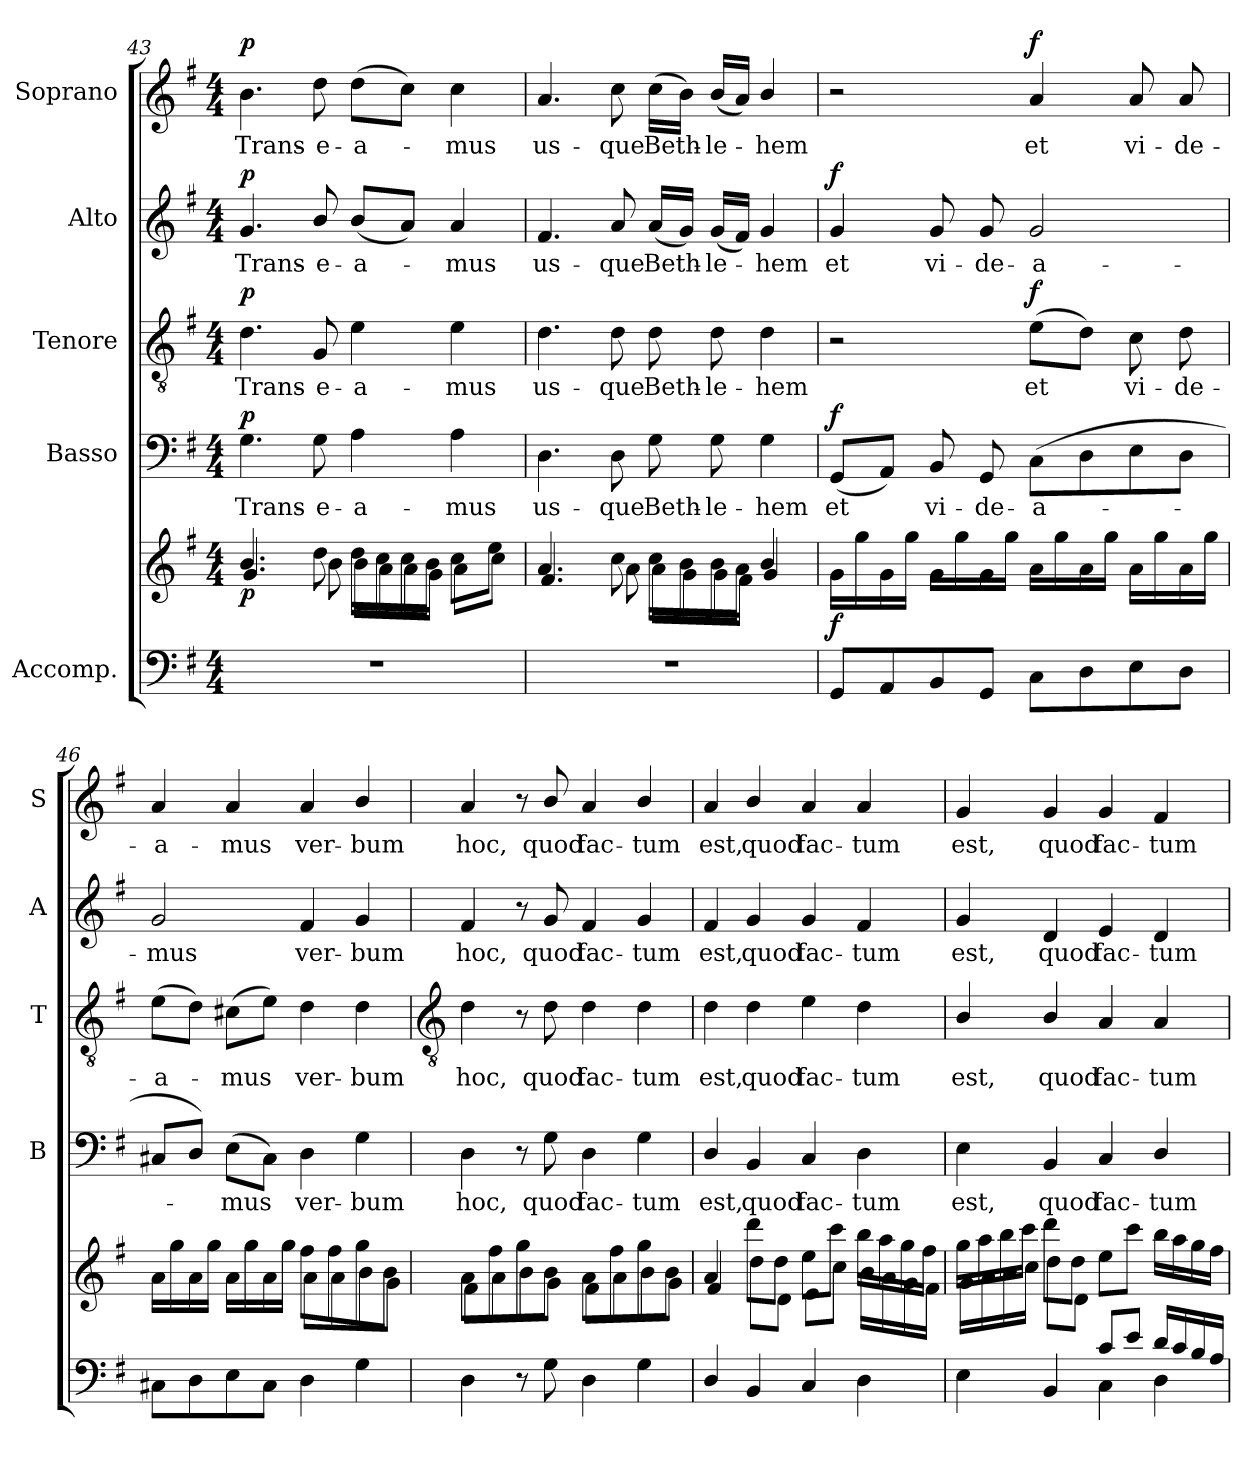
**kern	**kern	**dynam	**kern	**text	**dynam	**kern	**text	**dynam	**kern	**text	**dynam	**kern	**text	**dynam
*part5	*part5	*part5	*part4	*part4	*part4	*part3	*part3	*part3	*part2	*part2	*part2	*part1	*part1	*part1
*staff6	*staff5	*staff5/6	*staff4	*staff4	*staff4	*staff3	*staff3	*staff3	*staff2	*staff2	*staff2	*staff1	*staff1	*staff1
*I"Accomp.	*	*	*I"Basso	*	*	*I"Tenore	*	*	*I"Alto	*	*	*I"Soprano	*	*
*	*	*	*I'B	*	*	*I'T	*	*	*I'A	*	*	*I'S	*	*
!!LO:LB:g=z
*clefF4	*clefG2	*	*clefF4	*	*	*clefGv2	*	*	*clefG2	*	*	*clefG2	*	*
*k[f#]	*k[f#]	*	*k[f#]	*	*	*k[f#]	*	*	*k[f#]	*	*	*k[f#]	*	*
*G:	*G:	*	*G:	*	*	*G:	*	*	*G:	*	*	*G:	*	*
*M4/4	*M4/4	*	*M4/4	*	*	*M4/4	*	*	*M4/4	*	*	*M4/4	*	*
=43	=43	=43	=43	=43	=43	=43	=43	=43	=43	=43	=43	=43	=43	=43
*	*^	*	*	*	*	*	*	*	*	*	*	*	*	*
!	!	!	!LO:DY:b	!	!LO:LY:b	!LO:DY:b	!	!LO:LY:b	!LO:DY:b	!	!LO:LY:b	!LO:DY:b	!	!LO:LY:b	!LO:DY:b
1r	4.b/	4.g/	p	4.G	Trans-	p	4.d	Trans-	p	4.g	Trans-	p	4.b	Trans-	p
!	!	!	!	!	!LO:LY:b	!	!	!LO:LY:b	!	!	!LO:LY:b	!	!	!LO:LY:b	!
.	8dd\	8b\	.	8G	-e-	.	8G	-e-	.	8b/	-e-	.	8dd	-e-	.
!	!	!	!	!	!LO:LY:b	!	!	!LO:LY:b	!	!	!LO:LY:b	!	!	!LO:LY:b	!
.	16dd\LL	16bLL	.	4A	-a-	.	4e	-a-	.	(<8bL	-a-	.	(>8ddL	-a-	.
.	16cc\	16a	.	.	.	.	.	.	.	.	.	.	.	.	.
.	16cc\	16a	.	.	.	.	.	.	.	8aJ)	.	.	8ccJ)	.	.
.	16b\JJ	16gJJ	.	.	.	.	.	.	.	.	.	.	.	.	.
!	!	!	!	!	!LO:LY:b	!	!	!LO:LY:b	!	!	!LO:LY:b	!	!	!LO:LY:b	!
.	8cc\L	8aL	.	4A	-mus	.	4e	-mus	.	4a	mus	.	4cc	mus	.
.	8ee\J	8ccJ	.	.	.	.	.	.	.	.	.	.	.	.	.
=44	=44	=44	=44	=44	=44	=44	=44	=44	=44	=44	=44	=44	=44	=44	=44
!	!	!	!	!	!LO:LY:b	!	!	!LO:LY:b	!	!	!LO:LY:b	!	!	!LO:LY:b	!
1r	4.a/	4.f#/	.	4.D	us-	.	4.d	us-	.	4.f#	us-	.	4.a	us-	.
!	!	!	!	!	!LO:LY:b	!	!	!LO:LY:b	!	!	!LO:LY:b	!	!	!LO:LY:b	!
.	8cc\	8a\	.	8D	-que	.	8d	-que	.	8a	-que	.	8cc	-que	.
!	!	!	!	!	!LO:LY:b	!	!	!LO:LY:b	!	!	!LO:LY:b	!	!	!LO:LY:b	!
.	16cc\LL	16a\LL	.	8G	Beth-	.	8d	Beth-	.	(<16aLL	Beth-	.	(>16ccLL	Beth-	.
.	16b\	16g\	.	.	.	.	.	.	.	16gJJ)	.	.	16bJJ)	.	.
!	!	!	!	!	!LO:LY:b	!	!	!LO:LY:b	!	!	!LO:LY:b	!	!	!LO:LY:b	!
.	16b\	16g\	.	8G	-le-	.	8d	-le-	.	(<16gLL	le-	.	(<16bLL	le-	.
.	16a\JJ	16f#\JJ	.	.	.	.	.	.	.	16f#JJ)	.	.	16aJJ)	.	.
!	!	!	!	!	!LO:LY:b	!	!	!LO:LY:b	!	!	!LO:LY:b	!	!	!LO:LY:b	!
.	4b/	4g/	.	4G	-hem	.	4d	-hem	.	4g	hem	.	4b/	hem	.
=45	=45	=45	=45	=45	=45	=45	=45	=45	=45	=45	=45	=45	=45	=45	=45
!	!	!	!LO:DY:b	!	!LO:LY:b	!LO:DY:b	!	!	!	!	!LO:LY:b	!LO:DY:b	!	!	!
8GGL	16g\LL	1ryy	f	(<8GGL	et	f	2r	.	.	4g	et	f	2r	.	.
.	16gg\	.	.	.	.	.	.	.	.	.	.	.	.	.	.
8AA	16g\	.	.	8AAJ)	.	.	.	.	.	.	.	.	.	.	.
.	16gg\JJ	.	.	.	.	.	.	.	.	.	.	.	.	.	.
!	!	!	!	!	!LO:LY:b	!	!	!	!	!	!LO:LY:b	!	!	!	!
8BB	16g\LL	.	.	8BB	vi-	.	.	.	.	8g	vi-	.	.	.	.
.	16gg\	.	.	.	.	.	.	.	.	.	.	.	.	.	.
!	!	!	!	!	!LO:LY:b	!	!	!	!	!	!LO:LY:b	!	!	!	!
8GGJ	16g\	.	.	8GG	-de-	.	.	.	.	8g	-de-	.	.	.	.
.	16gg\JJ	.	.	.	.	.	.	.	.	.	.	.	.	.	.
!	!	!	!	!	!LO:LY:b	!	!	!LO:LY:b	!LO:DY:b	!	!LO:LY:b	!	!	!LO:LY:b	!LO:DY:b
8CL	16a\LL	.	.	(>8CL	-a-	.	(>8eL	et	f	2g	-a-	.	4a	et	f
.	16gg\	.	.	.	.	.	.	.	.	.	.	.	.	.	.
8D	16a\	.	.	8D	.	.	8dJ)	.	.	.	.	.	.	.	.
.	16gg\JJ	.	.	.	.	.	.	.	.	.	.	.	.	.	.
!	!	!	!	!	!	!	!	!LO:LY:b	!	!	!	!	!	!LO:LY:b	!
8E	16a\LL	.	.	8E	.	.	8c	vi-	.	.	.	.	8a	vi-	.
.	16gg\	.	.	.	.	.	.	.	.	.	.	.	.	.	.
!	!	!	!	!	!	!	!	!LO:LY:b	!	!	!	!	!	!LO:LY:b	!
8DJ	16a\	.	.	8DJ	.	.	8d	-de-	.	.	.	.	8a	-de-	.
.	16gg\JJ	.	.	.	.	.	.	.	.	.	.	.	.	.	.
=46	=46	=46	=46	=46	=46	=46	=46	=46	=46	=46	=46	=46	=46	=46	=46
!	!	!	!	!	!	!	!	!LO:LY:b	!	!	!LO:LY:b	!	!	!LO:LY:b	!
8C#XL	16a\LL	2ryy	.	8C#XL	.	.	(>8eL	-a-	.	2g	-mus	.	4a	-a-	.
.	16gg\	.	.	.	.	.	.	.	.	.	.	.	.	.	.
8D	16a\	.	.	8DJ)	.	.	8dJ)	.	.	.	.	.	.	.	.
.	16gg\JJ	.	.	.	.	.	.	.	.	.	.	.	.	.	.
!	!	!	!	!	!LO:LY:b	!	!	!LO:LY:b	!	!	!	!	!	!LO:LY:b	!
8E	16a\LL	.	.	(>8EL	mus	.	(>8c#XL	mus	.	.	.	.	4a	-mus	.
.	16gg\	.	.	.	.	.	.	.	.	.	.	.	.	.	.
8C#J	16a\	.	.	8C#J)	.	.	8eJ)	.	.	.	.	.	.	.	.
.	16gg\JJ	.	.	.	.	.	.	.	.	.	.	.	.	.	.
!	!	!	!	!	!LO:LY:b	!	!	!LO:LY:b	!	!	!LO:LY:b	!	!	!LO:LY:b	!
4D	8ff#\L	8a\L	.	4D	ver-	.	4d	ver-	.	4f#	ver-	.	4a	ver-	.
.	8ff#\	8a\	.	.	.	.	.	.	.	.	.	.	.	.	.
!	!	!	!	!	!LO:LY:b	!	!	!LO:LY:b	!	!	!LO:LY:b	!	!	!LO:LY:b	!
4G	8gg\	8b\	.	4G	-bum	.	4d	-bum	.	4g	-bum	.	4b/	-bum	.
.	8b\J	8g\J	.	.	.	.	.	.	.	.	.	.	.	.	.
!!LO:LB:g=z
=47	=47	=47	=47	=47	=47	=47	=47	=47	=47	=47	=47	=47	=47	=47	=47
*	*	*	*	*	*	*	*clefGv2	*	*	*	*	*	*	*	*
!	!	!	!	!	!LO:LY:b	!	!	!LO:LY:b	!	!	!LO:LY:b	!	!	!LO:LY:b	!
4D	8a\L	8f#L	.	4D	hoc,	.	4d	hoc,	.	4f#	hoc,	.	4a	hoc,	.
.	8ff#\	8a	.	.	.	.	.	.	.	.	.	.	.	.	.
8r	8gg\	8b	.	8r	.	.	8r	.	.	8r	.	.	8r	.	.
!	!	!	!	!	!LO:LY:b	!	!	!LO:LY:b	!	!	!LO:LY:b	!	!	!LO:LY:b	!
8G	8b\J	8gJ	.	8G	quod	.	8d	quod	.	8g	quod	.	8b/	quod	.
!	!	!	!	!	!LO:LY:b	!	!	!LO:LY:b	!	!	!LO:LY:b	!	!	!LO:LY:b	!
4D	8a\L	8f#L	.	4D	fac-	.	4d	fac-	.	4f#	fac-	.	4a	fac-	.
.	8ff#\	8a	.	.	.	.	.	.	.	.	.	.	.	.	.
!	!	!	!	!	!LO:LY:b	!	!	!LO:LY:b	!	!	!LO:LY:b	!	!	!LO:LY:b	!
4G	8gg\	8b	.	4G	-tum	.	4d	-tum	.	4g	-tum	.	4b/	-tum	.
.	8b\J	8gJ	.	.	.	.	.	.	.	.	.	.	.	.	.
=48	=48	=48	=48	=48	=48	=48	=48	=48	=48	=48	=48	=48	=48	=48	=48
!	!	!	!	!	!LO:LY:b	!	!	!LO:LY:b	!	!	!LO:LY:b	!	!	!LO:LY:b	!
4D/	4a/	4f#/	.	4D/	est,	.	4d	est,	.	4f#	est,	.	4a	est,	.
!	!	!	!	!	!LO:LY:b	!	!	!LO:LY:b	!	!	!LO:LY:b	!	!	!LO:LY:b	!
4BB	8ddd\L	8ddL	.	4BB	quod	.	4d	quod	.	4g	quod	.	4b/	quod	.
.	8dd\J	8dJ	.	.	.	.	.	.	.	.	.	.	.	.	.
!	!	!	!	!	!LO:LY:b	!	!	!LO:LY:b	!	!	!LO:LY:b	!	!	!LO:LY:b	!
4C	8ee\L	8eL	.	4C	fac-	.	4e	fac-	.	4g	fac-	.	4a	fac-	.
.	8ccc\J	8ccJ	.	.	.	.	.	.	.	.	.	.	.	.	.
!	!	!	!	!	!LO:LY:b	!	!	!LO:LY:b	!	!	!LO:LY:b	!	!	!LO:LY:b	!
4D	16bb\LL	16bLL	.	4D	-tum	.	4d	-tum	.	4f#	-tum	.	4a	-tum	.
.	16aa\	16a	.	.	.	.	.	.	.	.	.	.	.	.	.
.	16gg\	16g	.	.	.	.	.	.	.	.	.	.	.	.	.
.	16ff#\JJ	16f#JJ	.	.	.	.	.	.	.	.	.	.	.	.	.
=49	=49	=49	=49	=49	=49	=49	=49	=49	=49	=49	=49	=49	=49	=49	=49
*^	*	*	*	*	*	*	*	*	*	*	*	*	*	*	*
!	!	!	!	!	!	!LO:LY:b	!	!	!LO:LY:b	!	!	!LO:LY:b	!	!	!LO:LY:b	!
2ryy	4E	16gg\LL	16g\LL	.	4E	est,	.	4B/	est,	.	4g	est,	.	4g	est,	.
.	.	16aa\	16a\	.	.	.	.	.	.	.	.	.	.	.	.	.
.	.	16bb\	16b\	.	.	.	.	.	.	.	.	.	.	.	.	.
.	.	16ccc\JJ	16cc\JJ	.	.	.	.	.	.	.	.	.	.	.	.	.
!	!	!	!	!	!	!LO:LY:b	!	!	!LO:LY:b	!	!	!LO:LY:b	!	!	!LO:LY:b	!
.	4BB	8ddd\L	8ddL	.	4BB	quod	.	4B/	quod	.	4d	quod	.	4g	quod	.
.	.	8dd\J	8dJ	.	.	.	.	.	.	.	.	.	.	.	.	.
!	!	!	!	!	!	!LO:LY:b	!	!	!LO:LY:b	!	!	!LO:LY:b	!	!	!LO:LY:b	!
8c/L	4C\	8ee\L	2ryy	.	4C	fac-	.	4A	fac-	.	4e	fac-	.	4g	fac-	.
8e/J	.	8ccc\J	.	.	.	.	.	.	.	.	.	.	.	.	.	.
!	!	!	!	!	!	!LO:LY:b	!	!	!LO:LY:b	!	!	!LO:LY:b	!	!	!LO:LY:b	!
16d/LL	4D\	16bb\LL	.	.	4D/	-tum	.	4A	-tum	.	4d	-tum	.	4f#	-tum	.
16c/	.	16aa\	.	.	.	.	.	.	.	.	.	.	.	.	.	.
16B/	.	16gg\	.	.	.	.	.	.	.	.	.	.	.	.	.	.
16A/JJ	.	16ff#\JJ	.	.	.	.	.	.	.	.	.	.	.	.	.	.
*v	*v	*	*	*	*	*	*	*	*	*	*	*	*	*	*	*
*	*v	*v	*	*	*	*	*	*	*	*	*	*	*	*	*
=	=	=	=	=	=	=	=	=	=	=	=	=	=	=
*-	*-	*-	*-	*-	*-	*-	*-	*-	*-	*-	*-	*-	*-	*-
